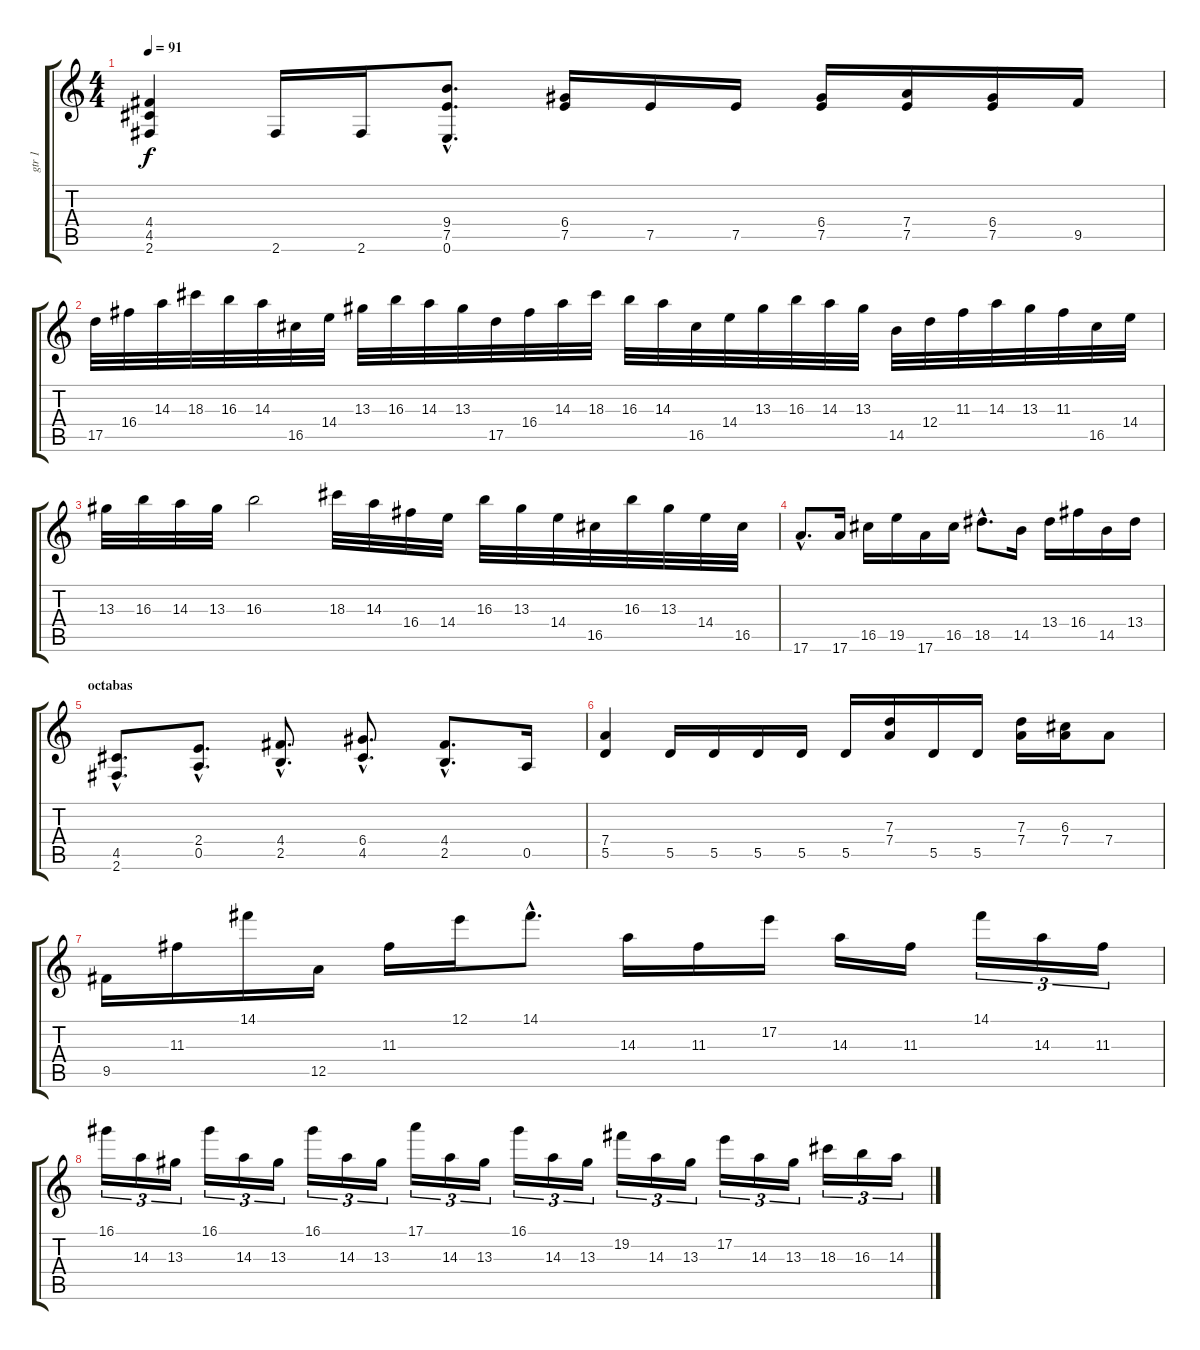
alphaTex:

\track ("gtr 1" "gtr 1") {instrument distortionguitar}
\staff {score tabs}
\tuning (E4 B3 G3 D3 A2 E2) {hide}
\ts (4 4)
\tempo 91
\clef g2
\ks c
(4.4 4.5 2.6).4{dy f} 2.6.16 2.6.16 (9.4{hac} 7.5{hac} 0.6{hac}).8{d} (6.4 7.5).16 7.5.16 7.5.16 (6.4 7.5).16 (7.4 7.5).16 (6.4 7.5).16 9.5.16 |
17.5.32 16.4.32 14.3.32 18.3.32 16.3.32 14.3.32 16.5.32 14.4.32 13.3.32 16.3.32 14.3.32 13.3.32 17.5.32 16.4.32 14.3.32 18.3.32 16.3.32 14.3.32 16.5.32 14.4.32 13.3.32 16.3.32 14.3.32 13.3.32 14.5.32 12.4.32 11.3.32 14.3.32 13.3.32 11.3.32 16.5.32 14.4.32 |
13.3.32 16.3.32 14.3.32 13.3.32 16.3.2 18.3.32 14.3.32 16.4.32 14.4.32 16.3.32 13.3.32 14.4.32 16.5.32 16.3.32 13.3.32 14.4.32 16.5.32 |
17.6{hac}.8{d} 17.6.16 16.5.16 19.5.16 17.6.16 16.5.16 18.5{hac}.8{d} 14.5.16 13.4.16 16.4.16 14.5.16 13.4.16 |
\section ("" "octabas")
(4.5{hac} 2.6{hac}).8{d} (2.4{hac} 0.5{hac}).8{d} (4.4{hac} 2.5{hac}).8{d} (6.4{hac} 4.5{hac}).8{d} (4.4{hac} 2.5{hac}).8{d} 0.5.16 |
(7.4 5.5).4 5.5.16 5.5.16 5.5.16 5.5.16 5.5.16 (7.3 7.4).16 5.5.16 5.5.16 (7.3 7.4).16 (6.3 7.4).16 7.4.8 |
9.5.16 11.3.16 14.1.16 12.5.16 11.3.16 12.1.16 14.1{hac}.8{d} 14.3.16 11.3.16 17.2.16 14.3.16 11.3.16 14.1.16{tu (3 2)} 14.3.16{tu (3 2)} 11.3.16{tu (3 2)} |
16.1.16{tu (3 2)} 14.3.16{tu (3 2)} 13.3.16{tu (3 2)} 16.1.16{tu (3 2)} 14.3.16{tu (3 2)} 13.3.16{tu (3 2)} 16.1.16{tu (3 2)} 14.3.16{tu (3 2)} 13.3.16{tu (3 2)} 17.1.16{tu (3 2)} 14.3.16{tu (3 2)} 13.3.16{tu (3 2)} 16.1.16{tu (3 2)} 14.3.16{tu (3 2)} 13.3.16{tu (3 2)} 19.2.16{tu (3 2)} 14.3.16{tu (3 2)} 13.3.16{tu (3 2)} 17.2.16{tu (3 2)} 14.3.16{tu (3 2)} 13.3.16{tu (3 2)} 18.3.16{tu (3 2)} 16.3.16{tu (3 2)} 14.3.16{tu (3 2)}
